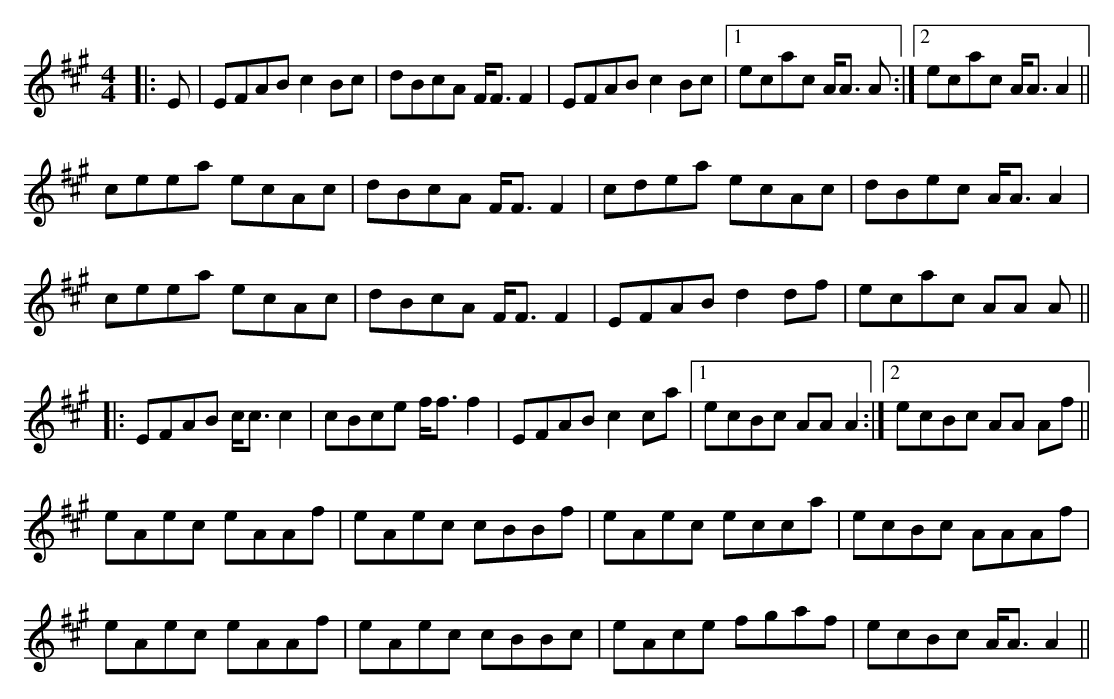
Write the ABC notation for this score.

X:1
M:4/4
K:A
|:E|EFAB c2 Bc|dBcA F<F F2|EFAB c2 Bc|1 ecac A<A A:|2 ecac A<A A2||
ceea ecAc|dBcA F<F F2|cdea ecAc|dBec A<A A2|
ceea ecAc|dBcA F<F F2|EFAB d2 df|ecac AA A||
|:EFAB c<c c2|cBce f<f f2|EFAB c2 ca|1 ecBc AA A2:|2 ecBc AA Af||
eAec eAAf|eAec cBBf|eAec ecca|ecBc AAAf|
eAec eAAf|eAec cBBc|eAce fgaf|ecBc A<A A2||
